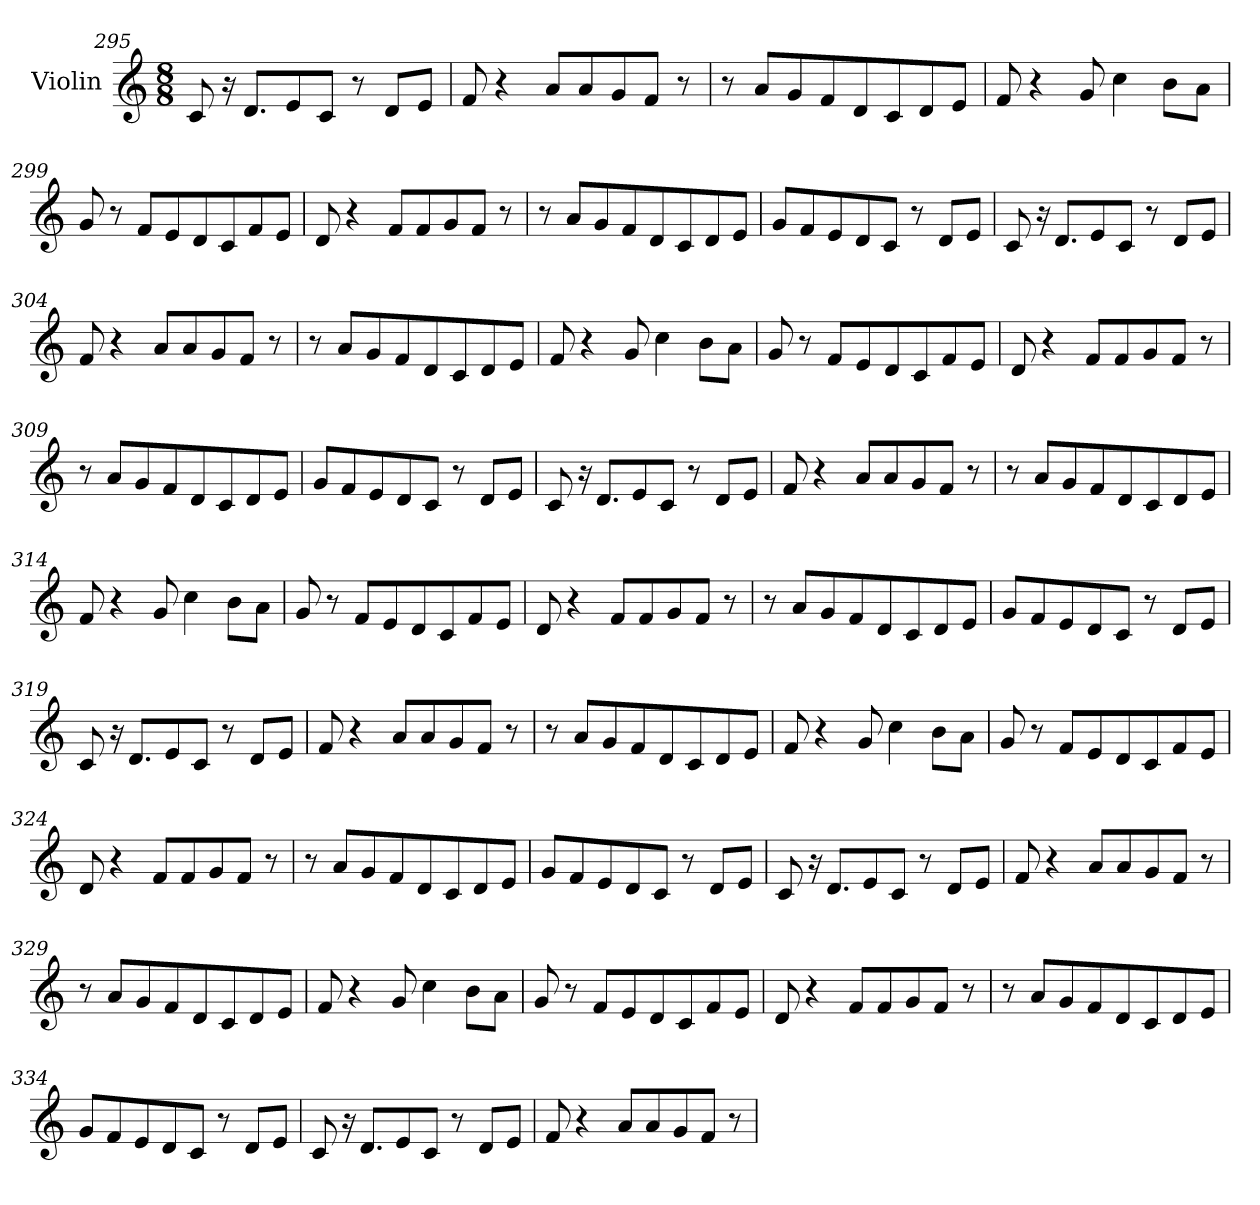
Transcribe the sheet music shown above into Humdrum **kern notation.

**kern
*part1
*staff1
*I"Violin
!!LO:LB:g=z
*clefG2
*k[]
*M8/8
=295
8c/
16r
8.d/L
8e/
8c/J
8r
8d/L
8e/J
=296
8f/
4r
8a/L
8a/
8g/
8f/J
8r
=297
8r
8a/L
8g/
8f/
8d/
8c/
8d/
8e/J
=298
8f/
4r
8g/
4cc\
8b\L
8a\J
!!LO:LB:g=z
=299
8g/
8r
8f/L
8e/
8d/
8c/
8f/
8e/J
=300
8d/
4r
8f/L
8f/
8g/
8f/J
8r
=301
8r
8a/L
8g/
8f/
8d/
8c/
8d/
8e/J
=302
8g/L
8f/
8e/
8d/
8c/J
8r
8d/L
8e/J
!!LO:LB:g=z
=303
8c/
16r
8.d/L
8e/
8c/J
8r
8d/L
8e/J
=304
8f/
4r
8a/L
8a/
8g/
8f/J
8r
=305
8r
8a/L
8g/
8f/
8d/
8c/
8d/
8e/J
=306
8f/
4r
8g/
4cc\
8b\L
8a\J
!!LO:LB:g=z
=307
8g/
8r
8f/L
8e/
8d/
8c/
8f/
8e/J
=308
8d/
4r
8f/L
8f/
8g/
8f/J
8r
=309
8r
8a/L
8g/
8f/
8d/
8c/
8d/
8e/J
=310
8g/L
8f/
8e/
8d/
8c/J
8r
8d/L
8e/J
!!LO:LB:g=z
=311
8c/
16r
8.d/L
8e/
8c/J
8r
8d/L
8e/J
=312
8f/
4r
8a/L
8a/
8g/
8f/J
8r
=313
8r
8a/L
8g/
8f/
8d/
8c/
8d/
8e/J
=314
8f/
4r
8g/
4cc\
8b\L
8a\J
!!LO:LB:g=z
=315
8g/
8r
8f/L
8e/
8d/
8c/
8f/
8e/J
=316
8d/
4r
8f/L
8f/
8g/
8f/J
8r
=317
8r
8a/L
8g/
8f/
8d/
8c/
8d/
8e/J
=318
8g/L
8f/
8e/
8d/
8c/J
8r
8d/L
8e/J
!!LO:LB:g=z
=319
8c/
16r
8.d/L
8e/
8c/J
8r
8d/L
8e/J
=320
8f/
4r
8a/L
8a/
8g/
8f/J
8r
=321
8r
8a/L
8g/
8f/
8d/
8c/
8d/
8e/J
=322
8f/
4r
8g/
4cc\
8b\L
8a\J
!!LO:PB:g=z
=323
8g/
8r
8f/L
8e/
8d/
8c/
8f/
8e/J
=324
8d/
4r
8f/L
8f/
8g/
8f/J
8r
=325
8r
8a/L
8g/
8f/
8d/
8c/
8d/
8e/J
=326
8g/L
8f/
8e/
8d/
8c/J
8r
8d/L
8e/J
!!LO:LB:g=z
=327
8c/
16r
8.d/L
8e/
8c/J
8r
8d/L
8e/J
=328
8f/
4r
8a/L
8a/
8g/
8f/J
8r
=329
8r
8a/L
8g/
8f/
8d/
8c/
8d/
8e/J
=330
8f/
4r
8g/
4cc\
8b\L
8a\J
!!LO:LB:g=z
=331
8g/
8r
8f/L
8e/
8d/
8c/
8f/
8e/J
=332
8d/
4r
8f/L
8f/
8g/
8f/J
8r
=333
8r
8a/L
8g/
8f/
8d/
8c/
8d/
8e/J
=334
8g/L
8f/
8e/
8d/
8c/J
8r
8d/L
8e/J
!!LO:LB:g=z
=335
8c/
16r
8.d/L
8e/
8c/J
8r
8d/L
8e/J
=336
8f/
4r
8a/L
8a/
8g/
8f/J
8r
=
*-
